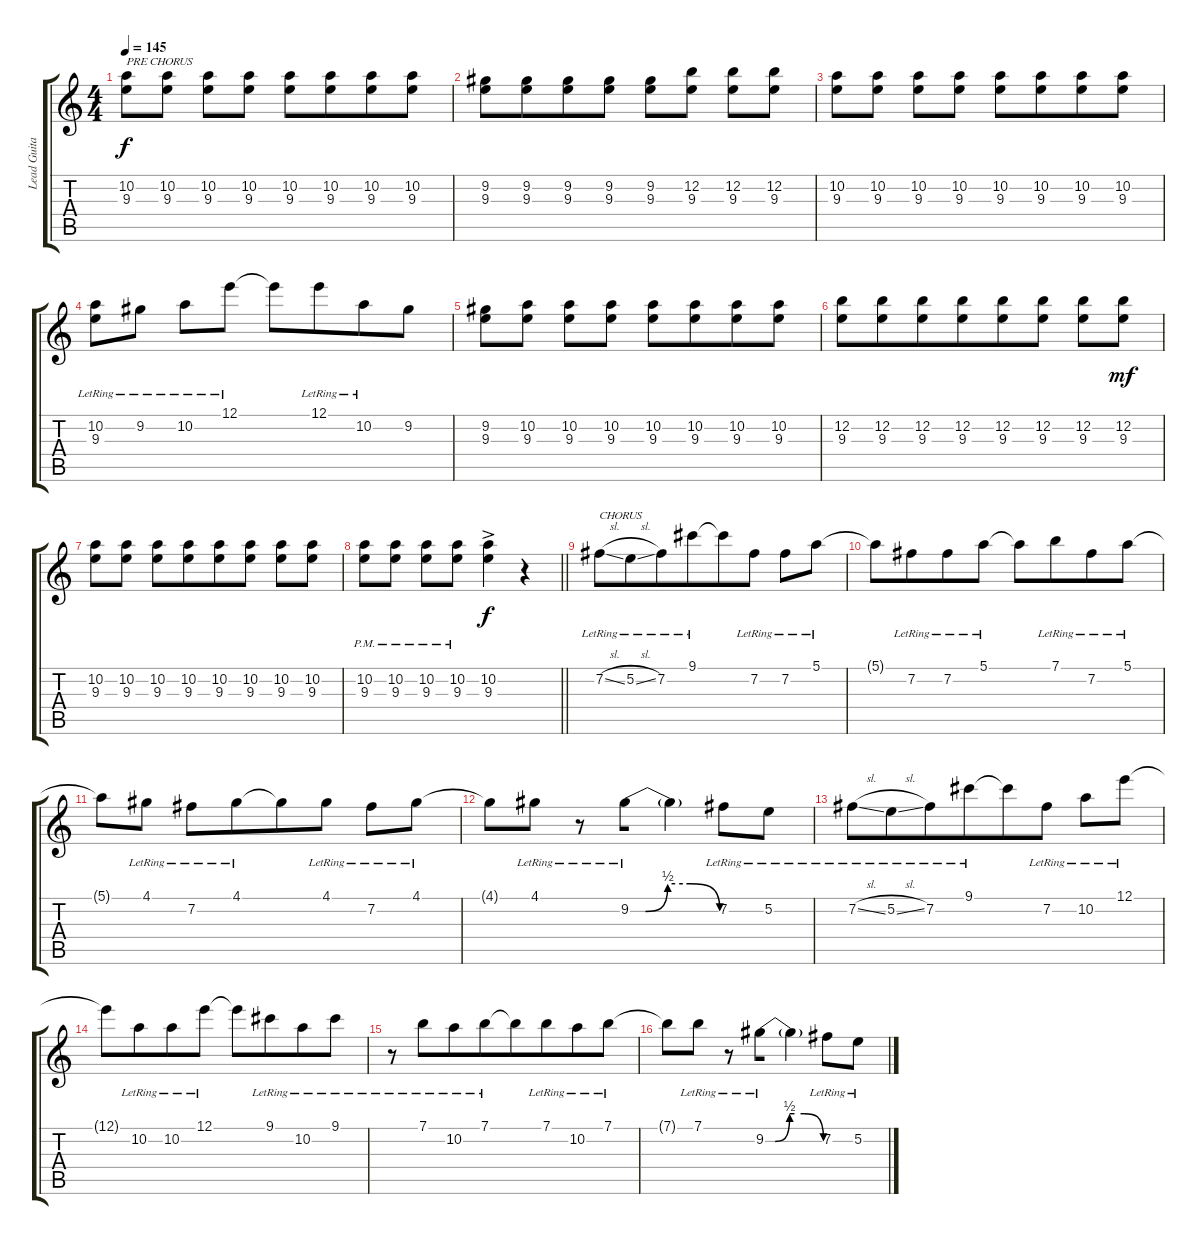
\track ("Lead Guitar (Tom)" "Lead Guita") {instrument overdrivenguitar}
\staff {score tabs}
\tuning (E4 B3 G3 D3 A2 D2) {hide}
\ts (4 4)
\tempo 145
\clef g2
\ks c
(10.2 9.3).8{txt "PRE CHORUS" dy f} (10.2 9.3).8 (10.2 9.3).8{beam merge} (10.2 9.3).8 (10.2 9.3).8 (10.2 9.3).8{beam merge} (10.2 9.3).8 (10.2 9.3).8 |
(9.2 9.3).8{beam merge} (9.2 9.3).8{beam merge} (9.2 9.3).8 (9.2 9.3).8 (9.2 9.3).8 (12.2 9.3).8 (12.2 9.3).8{beam merge} (12.2 9.3).8 |
(10.2 9.3).8 (10.2 9.3).8 (10.2 9.3).8{beam merge} (10.2 9.3).8 (10.2 9.3).8 (10.2 9.3).8{beam merge} (10.2 9.3).8 (10.2 9.3).8 |
(10.2{lr} 9.3{lr}).8 9.2{lr}.8 10.2{lr}.8{beam merge} 12.1{lr}.8 12.1{t}.8 12.1{lr}.8{beam merge} 10.2{lr}.8 9.2.8 |
(9.2 9.3).8 (10.2 9.3).8 (10.2 9.3).8{beam merge} (10.2 9.3).8 (10.2 9.3).8 (10.2 9.3).8{beam merge} (10.2 9.3).8 (10.2 9.3).8 |
(12.2 9.3).8 (12.2 9.3).8{beam merge} (12.2 9.3).8 (12.2 9.3).8{beam merge} (12.2 9.3).8 (12.2 9.3).8 (12.2 9.3).8{beam merge} (12.2 9.3).8{dy mf} |
(10.2 9.3).8{beam merge} (10.2 9.3).8 (10.2 9.3).8 (10.2 9.3).8{beam merge} (10.2 9.3).8 (10.2 9.3).8 (10.2 9.3).8{beam merge} (10.2 9.3).8 |
\barLineRight lightlight
(10.2{pm} 9.3{pm}).8{beam merge} (10.2{pm} 9.3{pm}).8 (10.2{pm} 9.3{pm}).8 (10.2{pm} 9.3{pm}).8{beam merge} (10.2{ac} 9.3{ac}).4{dy f beam merge} r.4 |
7.2{sl lr}.8{txt "CHORUS" beam merge} 5.2{sl lr}.8{beam merge} 7.2{lr}.8 9.1{lr}.8{beam merge} 9.1{t}.8 7.2{lr}.8 7.2{lr}.8{beam merge} 5.1{lr}.8 |
5.1{t}.8 7.2{lr}.8{beam merge} 7.2{lr}.8{beam merge} 5.1{lr}.8 5.1{t}.8{beam merge} 7.1{lr}.8{beam merge} 7.2{lr}.8 5.1{lr}.8 |
5.1{t}.8 4.1{lr}.8 7.2{lr}.8 4.1{lr}.8{beam merge} 4.1{t}.8 4.1{lr}.8 7.2{lr}.8 4.1{lr}.8 |
4.1{t}.8{beam merge} 4.1{lr}.8 r.8 9.2{be (custom 0 0 10 0 25 2 30 2 40 2 60 0) lr}.8{beam merge} 9.2{t}.4 7.2{lr}.8{beam merge} 5.2{lr}.8 |
7.2{sl lr}.8{beam merge} 5.2{sl lr}.8{beam merge} 7.2{lr}.8 9.1{lr}.8{beam merge} 9.1{t}.8 7.2{lr}.8 10.2{lr}.8{beam merge} 12.1{lr}.8 |
12.1{t}.8{beam merge} 10.2{lr}.8{beam merge} 10.2{lr}.8 12.1{lr}.8 12.1{t}.8{beam merge} 9.1{lr}.8{beam merge} 10.2{lr}.8{beam merge} 9.1{lr}.8 |
r.8{beam merge} 7.1{lr}.8{beam merge} 10.2{lr}.8{beam merge} 7.1{lr}.8{beam merge} 7.1{t}.8 7.1{lr}.8{beam merge} 10.2{lr}.8{beam merge} 7.1{lr}.8 |
7.1{t}.8 7.1{lr}.8 r.8 9.2{be (custom 0 0 10 0 25 2 30 2 40 2 60 0) lr}.8{beam merge} 9.2{t}.4 7.2{lr}.8{beam merge} 5.2{lr}.8
